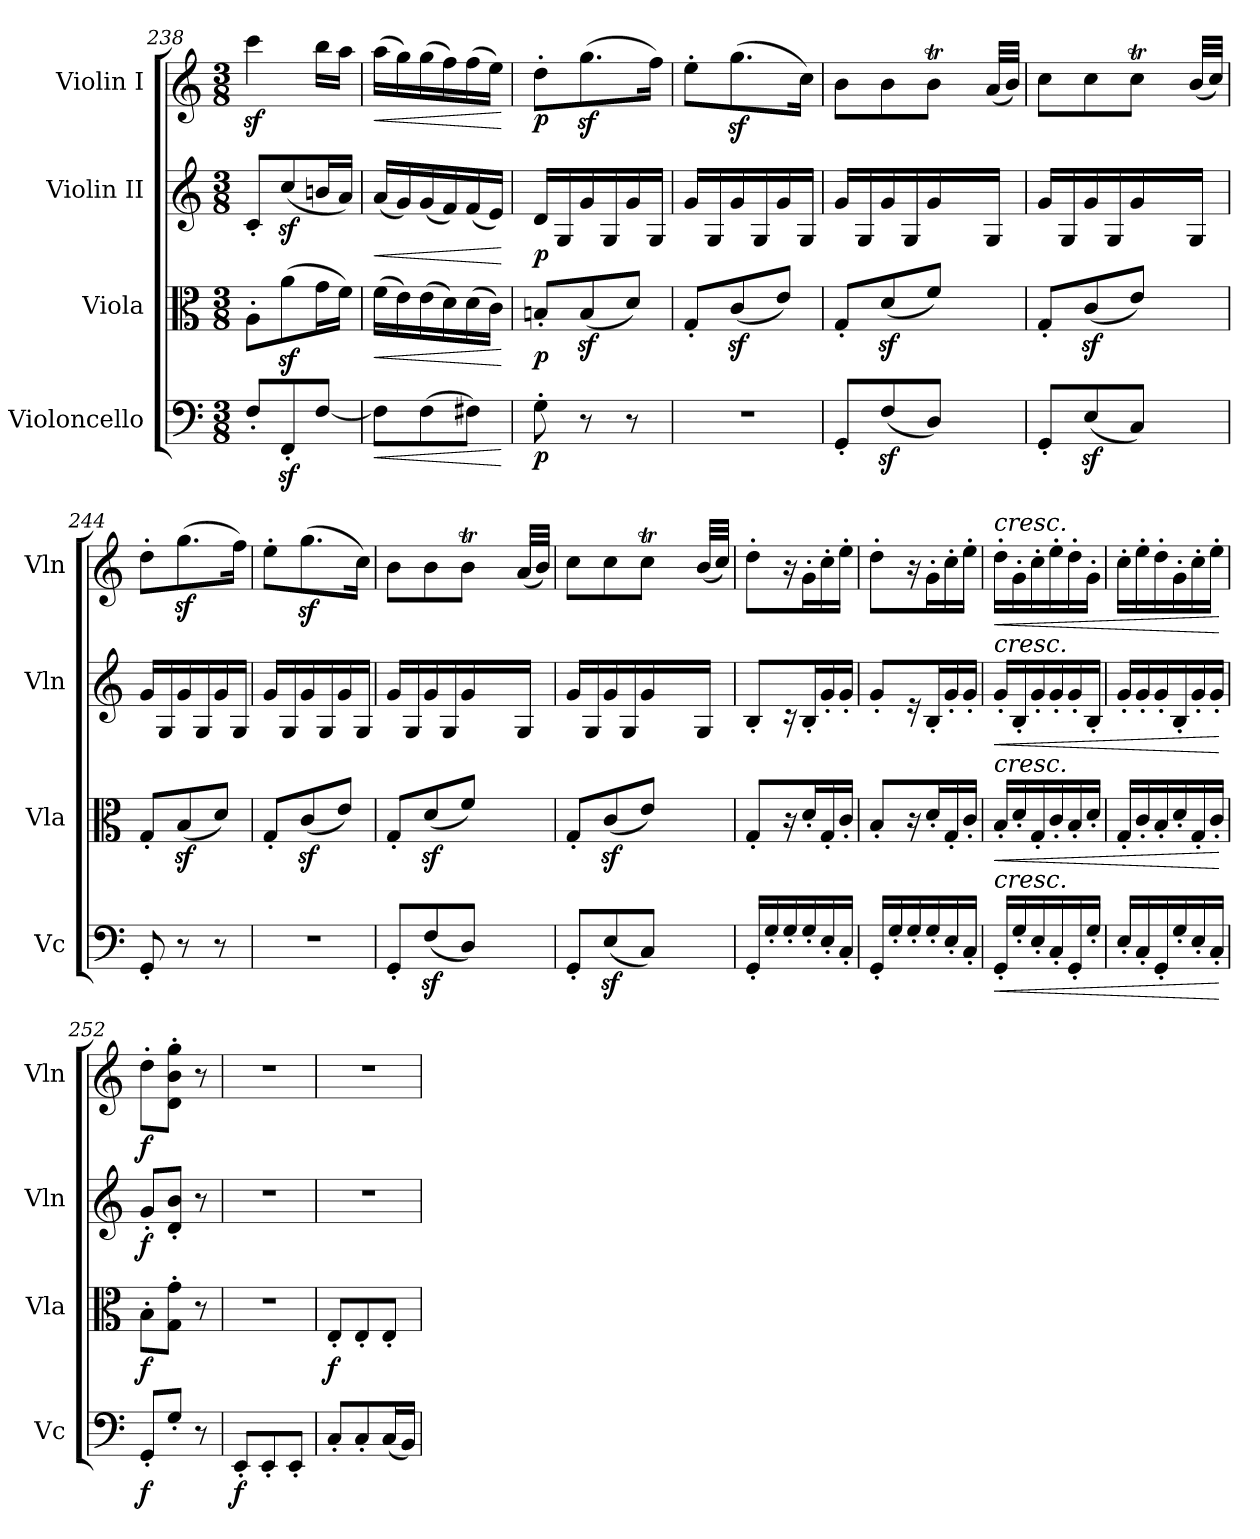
**kern	**dynam	**kern	**dynam	**kern	**dynam	**kern	**dynam
*part4	*part4	*part3	*part3	*part2	*part2	*part1	*part1
*staff4	*staff4	*staff3	*staff3	*staff2	*staff2	*staff1	*staff1
*I"Violoncello	*	*I"Viola	*	*I"Violin II	*	*I"Violin I	*
*I'Vc	*	*I'Vla	*	*I'Vln	*	*I'Vln	*
*clefF4	*	*clefC3	*	*clefG2	*	*clefG2	*
*k[]	*	*k[]	*	*k[]	*	*k[]	*
*M3/8	*	*M3/8	*	*M3/8	*	*M3/8	*
=238	=238	=238	=238	=238	=238	=238	=238
8F'/L	.	8A'\L	.	8c'/L	.	4cccz<\	.
8FFz<'/	.	(8az<\	.	(8ccz</	.	.	.
[8F/J	.	16g\L	.	16bn/L	.	16bb\LL	.
.	.	16f\JJ)	.	16a/JJ)	.	16aa\JJ	.
=239	=239	=239	=239	=239	=239	=239	=239
!	!LO:HP:b	!	!LO:HP:b	!	!LO:HP:b	!	!LO:HP:b
8F\L]	<	(16f\LL	<	(16a/LL	<	(16aa\LL	<
.	.	16e\)	.	16g/)	.	16gg\)	.
(8F\	.	(16e\	.	(16g/	.	(16gg\	.
.	.	16d\)	.	16f/)	.	16ff\)	.
8F#X\J)	.	(16d\	.	(16f/	.	(16ff\	.
.	.	16c\JJ)	.	16e/JJ)	.	16ee\JJ)	.
.	[	.	[	.	[	.	[
=240	=240	=240	=240	=240	=240	=240	=240
!	!LO:DY:b	!	!LO:DY:b	!	!LO:DY:b	!	!LO:DY:b
8G'\	p	8Bn'/L	p	16d/LL	p	8dd'\L	p
.	.	.	.	16G/	.	.	.
8r	.	(8Bz</	.	16g/	.	(8.ggz<\	.
.	.	.	.	16G/	.	.	.
8r	.	8d/J)	.	16g/	.	.	.
.	.	.	.	16G/JJ	.	16ff\Jk)	.
!!LO:PB:g=z
=241	=241	=241	=241	=241	=241	=241	=241
4.r	.	8G'/L	.	16g/LL	.	8ee'\L	.
.	.	.	.	16G/	.	.	.
.	.	(8cz</	.	16g/	.	(8.ggz<\	.
.	.	.	.	16G/	.	.	.
.	.	8e/J)	.	16g/	.	.	.
.	.	.	.	16G/JJ	.	16cc\Jk)	.
=242	=242	=242	=242	=242	=242	=242	=242
*	*	*	*	*	*	*^	*
8GG'/L	.	8G'/L	.	16g/LL	.	8b\L	4ryy	.
.	.	.	.	16G/	.	.	.	.
(8Fz</	.	(8dz</	.	16g/	.	8b\	.	.
.	.	.	.	16G/	.	.	.	.
*	*	*	*	*	*	*	*Xtuplet	*
8D/J)	.	8f/J)	.	16g/	.	8bt\J	48byy	.
.	.	.	.	.	.	.	48ccyy	.
.	.	.	.	.	.	.	48byy	.
.	.	.	.	16G/JJ	.	.	(32a/LLL	.
.	.	.	.	.	.	.	32b/JJJ)	.
=243	=243	=243	=243	=243	=243	=243	=243	=243
8GG'/L	.	8G'/L	.	16g/LL	.	8cc\L	4ryy	.
.	.	.	.	16G/	.	.	.	.
(8Ez</	.	(8cz</	.	16g/	.	8cc\	.	.
.	.	.	.	16G/	.	.	.	.
8C/J)	.	8e/J)	.	16g/	.	8ccT\J	48ccyy	.
.	.	.	.	.	.	.	48ddyy	.
.	.	.	.	.	.	.	48ccyy	.
.	.	.	.	16G/JJ	.	.	(32b/LLL	.
.	.	.	.	.	.	.	32cc/JJJ)	.
*	*	*	*	*	*	*v	*v	*
=244	=244	=244	=244	=244	=244	=244	=244
8GG'/	.	8G'/L	.	16g/LL	.	8dd'\L	.
.	.	.	.	16G/	.	.	.
8r	.	(8Bz</	.	16g/	.	(8.ggz<\	.
.	.	.	.	16G/	.	.	.
8r	.	8d/J)	.	16g/	.	.	.
.	.	.	.	16G/JJ	.	16ff\Jk)	.
=245	=245	=245	=245	=245	=245	=245	=245
4.r	.	8G'/L	.	16g/LL	.	8ee'\L	.
.	.	.	.	16G/	.	.	.
.	.	(8cz</	.	16g/	.	(8.ggz<\	.
.	.	.	.	16G/	.	.	.
.	.	8e/J)	.	16g/	.	.	.
.	.	.	.	16G/JJ	.	16cc\Jk)	.
=246	=246	=246	=246	=246	=246	=246	=246
*	*	*	*	*	*	*^	*
8GG'/L	.	8G'/L	.	16g/LL	.	8b\L	4ryy	.
.	.	.	.	16G/	.	.	.	.
(8Fz</	.	(8dz</	.	16g/	.	8b\	.	.
.	.	.	.	16G/	.	.	.	.
8D/J)	.	8f/J)	.	16g/	.	8bt\J	48byy	.
.	.	.	.	.	.	.	48ccyy	.
.	.	.	.	.	.	.	48byy	.
.	.	.	.	16G/JJ	.	.	(32a/LLL	.
.	.	.	.	.	.	.	32b/JJJ)	.
!!LO:LB:g=z	!!
=247	=247	=247	=247	=247	=247	=247	=247	=247
8GG'/L	.	8G'/L	.	16g/LL	.	8cc\L	4ryy	.
.	.	.	.	16G/	.	.	.	.
(8Ez</	.	(8cz</	.	16g/	.	8cc\	.	.
.	.	.	.	16G/	.	.	.	.
8C/J)	.	8e/J)	.	16g/	.	8ccT\J	48ccyy	.
.	.	.	.	.	.	.	48ddyy	.
.	.	.	.	.	.	.	48ccyy	.
.	.	.	.	16G/JJ	.	.	(32b/LLL	.
.	.	.	.	.	.	.	32cc/JJJ)	.
*	*	*	*	*	*	*v	*v	*
=248	=248	=248	=248	=248	=248	=248	=248
16GG'/LL	.	8G'/L	.	8B'/L	.	8dd'\L	.
16G'/	.	.	.	.	.	.	.
16G'/	.	16r	.	16r	.	16r	.
16G'/	.	16d'/L	.	16B'/L	.	16g'\L	.
16E'/	.	16G'/	.	16g'/	.	16cc'\	.
16C'/JJ	.	16c'/JJ	.	16g'/JJ	.	16ee'\JJ	.
=249	=249	=249	=249	=249	=249	=249	=249
16GG'/LL	.	8B'/L	.	8g'/L	.	8dd'\L	.
16G'/	.	.	.	.	.	.	.
16G'/	.	16r	.	16r	.	16r	.
16G'/	.	16d'/L	.	16B'/L	.	16g'\L	.
16E'/	.	16G'/	.	16g'/	.	16cc'\	.
16C'/JJ	.	16c'/JJ	.	16g'/JJ	.	16ee'\JJ	.
=250	=250	=250	=250	=250	=250	=250	=250
!	!	!	!	!	!	!LO:TX:a:i:t=cresc.	!
!	!	!	!	!LO:TX:a:i:t=cresc.	!	!	!
!	!	!LO:TX:a:i:t=cresc.	!	!	!	!	!
!LO:TX:a:i:t=cresc.	!	!	!	!	!	!	!
!	!LO:HP:b	!	!LO:HP:b	!	!LO:HP:b	!	!LO:HP:b
16GG'/LL	<	16B'/LL	<	16g'/LL	<	16dd'\LL	<
16G'/	.	16d'/	.	16B'/	.	16g'\	.
16E'/	.	16G'/	.	16g'/	.	16cc'\	.
16C'/	.	16c'/	.	16g'/	.	16ee'\	.
16GG'/	.	16B'/	.	16g'/	.	16dd'\	.
16G'/JJ	.	16d'/JJ	.	16B'/JJ	.	16g'\JJ	.
=251	=251	=251	=251	=251	=251	=251	=251
16E'/LL	.	16G'/LL	.	16g'/LL	.	16cc'\LL	.
16C'/	.	16c'/	.	16g'/	.	16ee'\	.
16GG'/	.	16B'/	.	16g'/	.	16dd'\	.
16G'/	.	16d'/	.	16B'/	.	16g'\	.
16E'/	.	16G'/	.	16g'/	.	16cc'\	.
16C'/JJ	.	16c'/JJ	.	16g'/JJ	.	16ee'\JJ	.
.	[	.	[	.	[	.	[
=252	=252	=252	=252	=252	=252	=252	=252
!	!LO:DY:b	!	!LO:DY:b	!	!LO:DY:b	!	!LO:DY:b
8GG'/L	f	8B'\L	f	8g'/L	f	8dd'\L	f
8G'/J	.	8G\' 8g\'J	.	8d/' 8b/'J	.	8d\' 8b\' 8gg\'J	.
8r	.	8r	.	8r	.	8r	.
=253	=253	=253	=253	=253	=253	=253	=253
!	!LO:DY:b	!	!	!	!	!	!
8EE'/L	f	4.r	.	4.r	.	4.r	.
8EE'/	.	.	.	.	.	.	.
8EE'/J	.	.	.	.	.	.	.
!!LO:LB:g=z
=254	=254	=254	=254	=254	=254	=254	=254
!	!	!	!LO:DY:b	!	!	!	!
8C'/L	.	8E'/L	f	4.r	.	4.r	.
8C'/	.	8E'/	.	.	.	.	.
(16C/L	.	8E'/J	.	.	.	.	.
16BB/JJ)	.	.	.	.	.	.	.
=	=	=	=	=	=	=	=
*-	*-	*-	*-	*-	*-	*-	*-
